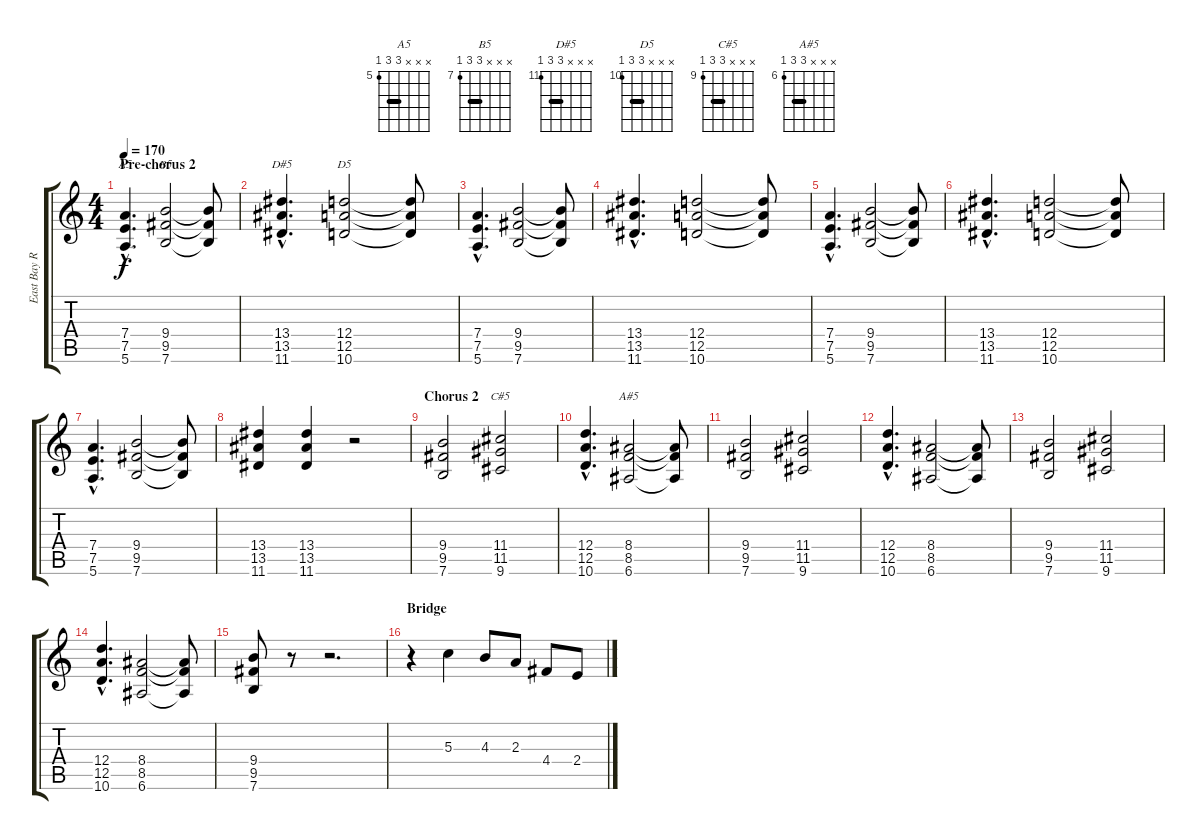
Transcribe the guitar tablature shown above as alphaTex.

\track ("East Bay Ray" "East Bay R") {instrument distortionguitar}
\staff {score tabs}
\tuning (E4 B3 G3 D3 A2 E2) {hide}
\chord ("A5" x x x 7 7 5) {firstfret 5 barre 7}
\chord ("B5" x x x 9 9 7) {firstfret 7 barre 9}
\chord ("D#5" x x x 13 13 11) {firstfret 11 barre 13}
\chord ("D5" x x x 12 12 10) {firstfret 10 barre 12}
\chord ("C#5" x x x 11 11 9) {firstfret 9 barre 11}
\chord ("A#5" x x x 8 8 6) {firstfret 6 barre 8}
\ts (4 4)
\section ("" "Pre-chorus 2")
\tempo 170
\clef g2
\ks c
(7.4{hac} 7.5{hac} 5.6{hac}).4{d ch "A5" dy f} (9.4 9.5 7.6).2{ch "B5"} (9.4{t} 9.5{t} 7.6{t}).8 |
(13.4{hac} 13.5{hac} 11.6{hac}).4{d ch "D#5"} (12.4 12.5 10.6).2{ch "D5"} (12.4{t} 12.5{t} 10.6{t}).8 |
(7.4{hac} 7.5{hac} 5.6{hac}).4{d} (9.4 9.5 7.6).2 (9.4{t} 9.5{t} 7.6{t}).8 |
(13.4{hac} 13.5{hac} 11.6{hac}).4{d} (12.4 12.5 10.6).2 (12.4{t} 12.5{t} 10.6{t}).8 |
(7.4{hac} 7.5{hac} 5.6{hac}).4{d} (9.4 9.5 7.6).2 (9.4{t} 9.5{t} 7.6{t}).8 |
(13.4{hac} 13.5{hac} 11.6{hac}).4{d} (12.4 12.5 10.6).2 (12.4{t} 12.5{t} 10.6{t}).8 |
(7.4{hac} 7.5{hac} 5.6{hac}).4{d} (9.4 9.5 7.6).2 (9.4{t} 9.5{t} 7.6{t}).8 |
(13.4 13.5 11.6).4 (13.4 13.5 11.6).4 r.2 |
\section ("" "Chorus 2")
(9.4 9.5 7.6).2 (11.4 11.5 9.6).2{ch "C#5"} |
(12.4{hac} 12.5{hac} 10.6{hac}).4{d} (8.4 8.5 6.6).2{ch "A#5"} (8.4{t} 8.5{t} 6.6{t}).8 |
(9.4 9.5 7.6).2 (11.4 11.5 9.6).2 |
(12.4{hac} 12.5{hac} 10.6{hac}).4{d} (8.4 8.5 6.6).2 (8.4{t} 8.5{t} 6.6{t}).8 |
(9.4 9.5 7.6).2 (11.4 11.5 9.6).2 |
(12.4{hac} 12.5{hac} 10.6{hac}).4{d} (8.4 8.5 6.6).2 (8.4{t} 8.5{t} 6.6{t}).8 |
(9.4 9.5 7.6).8 r.8 r.2{d} |
\section ("" "Bridge")
r.4 5.3.4 4.3.8 2.3.8 4.4.8 2.4.8
